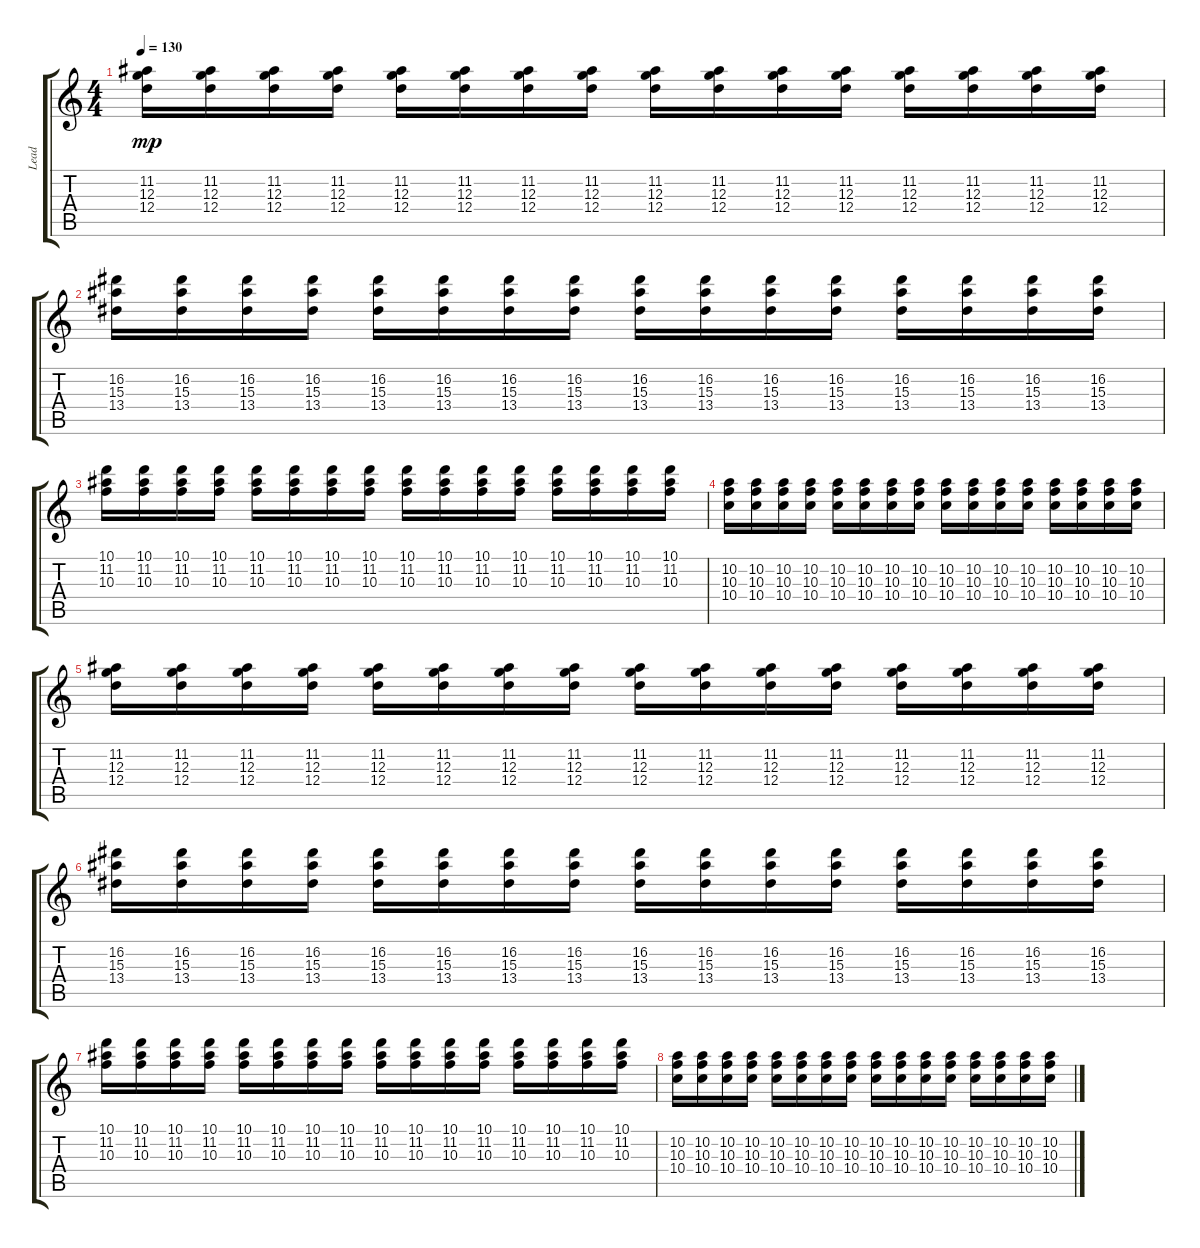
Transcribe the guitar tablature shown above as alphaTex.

\track ("Lead" "Lead") {instrument overdrivenguitar}
\staff {score tabs}
\tuning (E4 B3 G3 D3 A2 D2) {hide}
\ts (4 4)
\tempo 130
\clef g2
\ks c
(11.2 12.3 12.4).16{dy mp} (11.2 12.3 12.4).16 (11.2 12.3 12.4).16 (11.2 12.3 12.4).16 (11.2 12.3 12.4).16 (11.2 12.3 12.4).16 (11.2 12.3 12.4).16 (11.2 12.3 12.4).16 (11.2 12.3 12.4).16 (11.2 12.3 12.4).16 (11.2 12.3 12.4).16 (11.2 12.3 12.4).16 (11.2 12.3 12.4).16 (11.2 12.3 12.4).16 (11.2 12.3 12.4).16 (11.2 12.3 12.4).16 |
(16.2 15.3 13.4).16 (16.2 15.3 13.4).16 (16.2 15.3 13.4).16 (16.2 15.3 13.4).16 (16.2 15.3 13.4).16 (16.2 15.3 13.4).16 (16.2 15.3 13.4).16 (16.2 15.3 13.4).16 (16.2 15.3 13.4).16 (16.2 15.3 13.4).16 (16.2 15.3 13.4).16 (16.2 15.3 13.4).16 (16.2 15.3 13.4).16 (16.2 15.3 13.4).16 (16.2 15.3 13.4).16 (16.2 15.3 13.4).16 |
(10.1 11.2 10.3).16 (10.1 11.2 10.3).16 (10.1 11.2 10.3).16 (10.1 11.2 10.3).16 (10.1 11.2 10.3).16 (10.1 11.2 10.3).16 (10.1 11.2 10.3).16 (10.1 11.2 10.3).16 (10.1 11.2 10.3).16 (10.1 11.2 10.3).16 (10.1 11.2 10.3).16 (10.1 11.2 10.3).16 (10.1 11.2 10.3).16 (10.1 11.2 10.3).16 (10.1 11.2 10.3).16 (10.1 11.2 10.3).16 |
(10.2 10.3 10.4).16 (10.2 10.3 10.4).16 (10.2 10.3 10.4).16 (10.2 10.3 10.4).16 (10.2 10.3 10.4).16 (10.2 10.3 10.4).16 (10.2 10.3 10.4).16 (10.2 10.3 10.4).16 (10.2 10.3 10.4).16 (10.2 10.3 10.4).16 (10.2 10.3 10.4).16 (10.2 10.3 10.4).16 (10.2 10.3 10.4).16 (10.2 10.3 10.4).16 (10.2 10.3 10.4).16 (10.2 10.3 10.4).16 |
(11.2 12.3 12.4).16{instrument overdrivenguitar} (11.2 12.3 12.4).16 (11.2 12.3 12.4).16 (11.2 12.3 12.4).16 (11.2 12.3 12.4).16 (11.2 12.3 12.4).16 (11.2 12.3 12.4).16 (11.2 12.3 12.4).16 (11.2 12.3 12.4).16 (11.2 12.3 12.4).16 (11.2 12.3 12.4).16 (11.2 12.3 12.4).16 (11.2 12.3 12.4).16 (11.2 12.3 12.4).16 (11.2 12.3 12.4).16 (11.2 12.3 12.4).16 |
(16.2 15.3 13.4).16 (16.2 15.3 13.4).16 (16.2 15.3 13.4).16 (16.2 15.3 13.4).16 (16.2 15.3 13.4).16 (16.2 15.3 13.4).16 (16.2 15.3 13.4).16 (16.2 15.3 13.4).16 (16.2 15.3 13.4).16 (16.2 15.3 13.4).16 (16.2 15.3 13.4).16 (16.2 15.3 13.4).16 (16.2 15.3 13.4).16 (16.2 15.3 13.4).16 (16.2 15.3 13.4).16 (16.2 15.3 13.4).16 |
(10.1 11.2 10.3).16 (10.1 11.2 10.3).16 (10.1 11.2 10.3).16 (10.1 11.2 10.3).16 (10.1 11.2 10.3).16 (10.1 11.2 10.3).16 (10.1 11.2 10.3).16 (10.1 11.2 10.3).16 (10.1 11.2 10.3).16 (10.1 11.2 10.3).16 (10.1 11.2 10.3).16 (10.1 11.2 10.3).16 (10.1 11.2 10.3).16 (10.1 11.2 10.3).16 (10.1 11.2 10.3).16 (10.1 11.2 10.3).16 |
(10.2 10.3 10.4).16 (10.2 10.3 10.4).16 (10.2 10.3 10.4).16 (10.2 10.3 10.4).16 (10.2 10.3 10.4).16 (10.2 10.3 10.4).16 (10.2 10.3 10.4).16 (10.2 10.3 10.4).16 (10.2 10.3 10.4).16 (10.2 10.3 10.4).16 (10.2 10.3 10.4).16 (10.2 10.3 10.4).16 (10.2 10.3 10.4).16 (10.2 10.3 10.4).16 (10.2 10.3 10.4).16 (10.2 10.3 10.4).16
